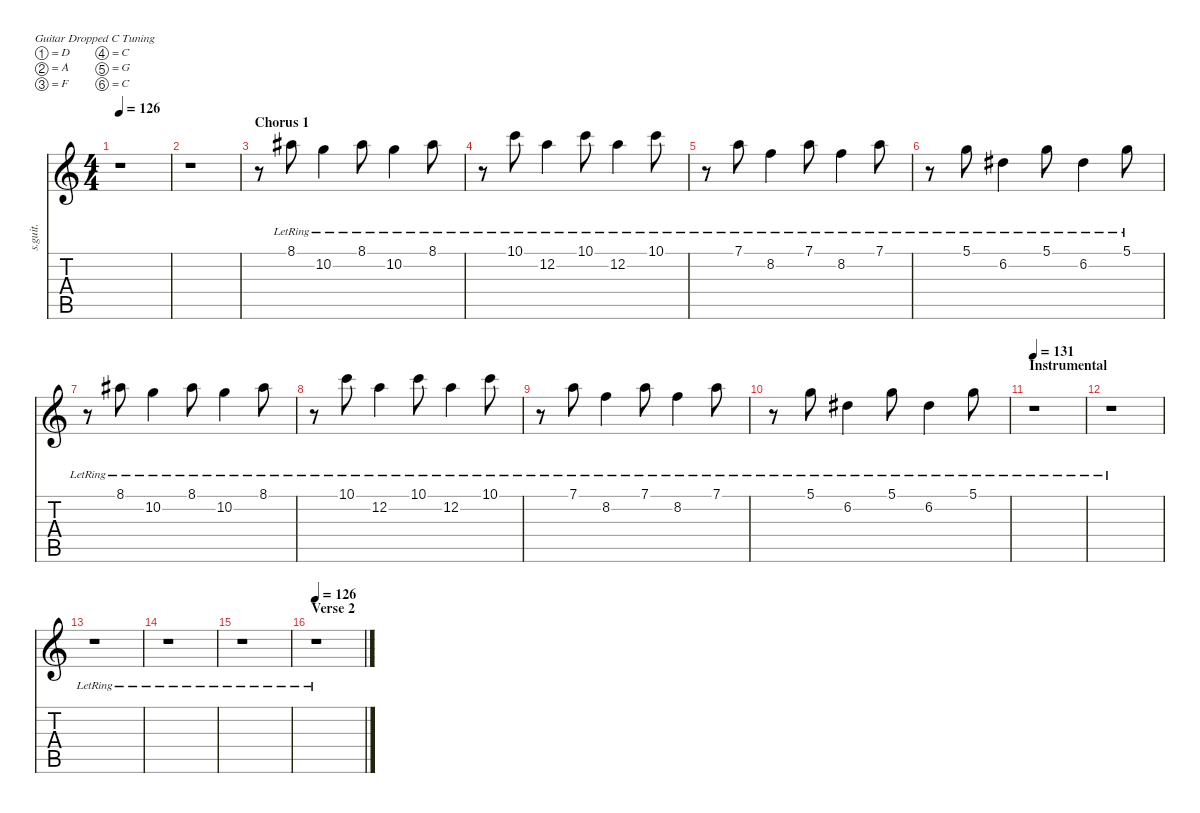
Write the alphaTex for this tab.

\defaultSystemsLayout 4
\hideDynamics
\bracketExtendMode nobrackets
\track ("Daron Malakian | Acoustic Guitar" "s.guit.") {instrument acousticguitarsteel}
\staff {score tabs}
\tuning (D4 A3 F3 C3 G2 C2)
\ts (4 4)
\tempo 126
\clef g2
\ks c
r.1{dy mf} |
r.1 |
\section ("" "Chorus 1")
r.8 8.1{lr acc #}.8{lyrics (0 "") lyrics (1 "") lyrics (2 "") lyrics (3 "") lyrics (4 "")} 10.2{lr}.4{lyrics (0 "") lyrics (1 "") lyrics (2 "") lyrics (3 "") lyrics (4 "")} 8.1{lr acc #}.8{lyrics (0 "") lyrics (1 "") lyrics (2 "") lyrics (3 "") lyrics (4 "")} 10.2{lr}.4{lyrics (0 "") lyrics (1 "") lyrics (2 "") lyrics (3 "") lyrics (4 "")} 8.1{lr acc #}.8{lyrics (0 "") lyrics (1 "") lyrics (2 "") lyrics (3 "") lyrics (4 "")} |
r.8 10.1{lr}.8{lyrics (0 "") lyrics (1 "") lyrics (2 "") lyrics (3 "") lyrics (4 "")} 12.2{lr}.4{lyrics (0 "") lyrics (1 "") lyrics (2 "") lyrics (3 "") lyrics (4 "")} 10.1{lr}.8{lyrics (0 "") lyrics (1 "") lyrics (2 "") lyrics (3 "") lyrics (4 "")} 12.2{lr}.4{lyrics (0 "") lyrics (1 "") lyrics (2 "") lyrics (3 "") lyrics (4 "")} 10.1{lr}.8{lyrics (0 "") lyrics (1 "") lyrics (2 "") lyrics (3 "") lyrics (4 "")} |
r.8 7.1{lr}.8{lyrics (0 "") lyrics (1 "") lyrics (2 "") lyrics (3 "") lyrics (4 "")} 8.2{lr}.4{lyrics (0 "") lyrics (1 "") lyrics (2 "") lyrics (3 "") lyrics (4 "")} 7.1{lr}.8{lyrics (0 "") lyrics (1 "") lyrics (2 "") lyrics (3 "") lyrics (4 "")} 8.2{lr}.4{lyrics (0 "") lyrics (1 "") lyrics (2 "") lyrics (3 "") lyrics (4 "")} 7.1{lr}.8{lyrics (0 "") lyrics (1 "") lyrics (2 "") lyrics (3 "") lyrics (4 "")} |
r.8 5.1{lr}.8{lyrics (0 "") lyrics (1 "") lyrics (2 "") lyrics (3 "") lyrics (4 "")} 6.2{lr acc #}.4{lyrics (0 "") lyrics (1 "") lyrics (2 "") lyrics (3 "") lyrics (4 "")} 5.1{lr}.8{lyrics (0 "") lyrics (1 "") lyrics (2 "") lyrics (3 "") lyrics (4 "")} 6.2{lr acc #}.4{lyrics (0 "") lyrics (1 "") lyrics (2 "") lyrics (3 "") lyrics (4 "")} 5.1{lr}.8{lyrics (0 "") lyrics (1 "") lyrics (2 "") lyrics (3 "") lyrics (4 "")} |
r.8 8.1{lr acc #}.8{lyrics (0 "") lyrics (1 "") lyrics (2 "") lyrics (3 "") lyrics (4 "")} 10.2{lr}.4{lyrics (0 "") lyrics (1 "") lyrics (2 "") lyrics (3 "") lyrics (4 "")} 8.1{lr acc #}.8{lyrics (0 "") lyrics (1 "") lyrics (2 "") lyrics (3 "") lyrics (4 "")} 10.2{lr}.4{lyrics (0 "") lyrics (1 "") lyrics (2 "") lyrics (3 "") lyrics (4 "")} 8.1{lr acc #}.8{lyrics (0 "") lyrics (1 "") lyrics (2 "") lyrics (3 "") lyrics (4 "")} |
r.8 10.1{lr}.8{lyrics (0 "") lyrics (1 "") lyrics (2 "") lyrics (3 "") lyrics (4 "")} 12.2{lr}.4{lyrics (0 "") lyrics (1 "") lyrics (2 "") lyrics (3 "") lyrics (4 "")} 10.1{lr}.8{lyrics (0 "") lyrics (1 "") lyrics (2 "") lyrics (3 "") lyrics (4 "")} 12.2{lr}.4{lyrics (0 "") lyrics (1 "") lyrics (2 "") lyrics (3 "") lyrics (4 "")} 10.1{lr}.8{lyrics (0 "") lyrics (1 "") lyrics (2 "") lyrics (3 "") lyrics (4 "")} |
r.8 7.1{lr}.8{lyrics (0 "") lyrics (1 "") lyrics (2 "") lyrics (3 "") lyrics (4 "")} 8.2{lr}.4{lyrics (0 "") lyrics (1 "") lyrics (2 "") lyrics (3 "") lyrics (4 "")} 7.1{lr}.8{lyrics (0 "") lyrics (1 "") lyrics (2 "") lyrics (3 "") lyrics (4 "")} 8.2{lr}.4{lyrics (0 "") lyrics (1 "") lyrics (2 "") lyrics (3 "") lyrics (4 "")} 7.1{lr}.8{lyrics (0 "") lyrics (1 "") lyrics (2 "") lyrics (3 "") lyrics (4 "")} |
r.8 5.1{lr}.8{lyrics (0 "") lyrics (1 "") lyrics (2 "") lyrics (3 "") lyrics (4 "")} 6.2{lr acc #}.4{lyrics (0 "") lyrics (1 "") lyrics (2 "") lyrics (3 "") lyrics (4 "")} 5.1{lr}.8{lyrics (0 "") lyrics (1 "") lyrics (2 "") lyrics (3 "") lyrics (4 "")} 6.2{lr acc #}.4{lyrics (0 "") lyrics (1 "") lyrics (2 "") lyrics (3 "") lyrics (4 "")} 5.1{lr}.8{lyrics (0 "") lyrics (1 "") lyrics (2 "") lyrics (3 "") lyrics (4 "")} |
\section ("" "Instrumental")
\tempo 131
r.1 |
r.1 |
r.1 |
r.1 |
r.1 |
\section ("" "Verse 2")
\tempo 126
r.1
